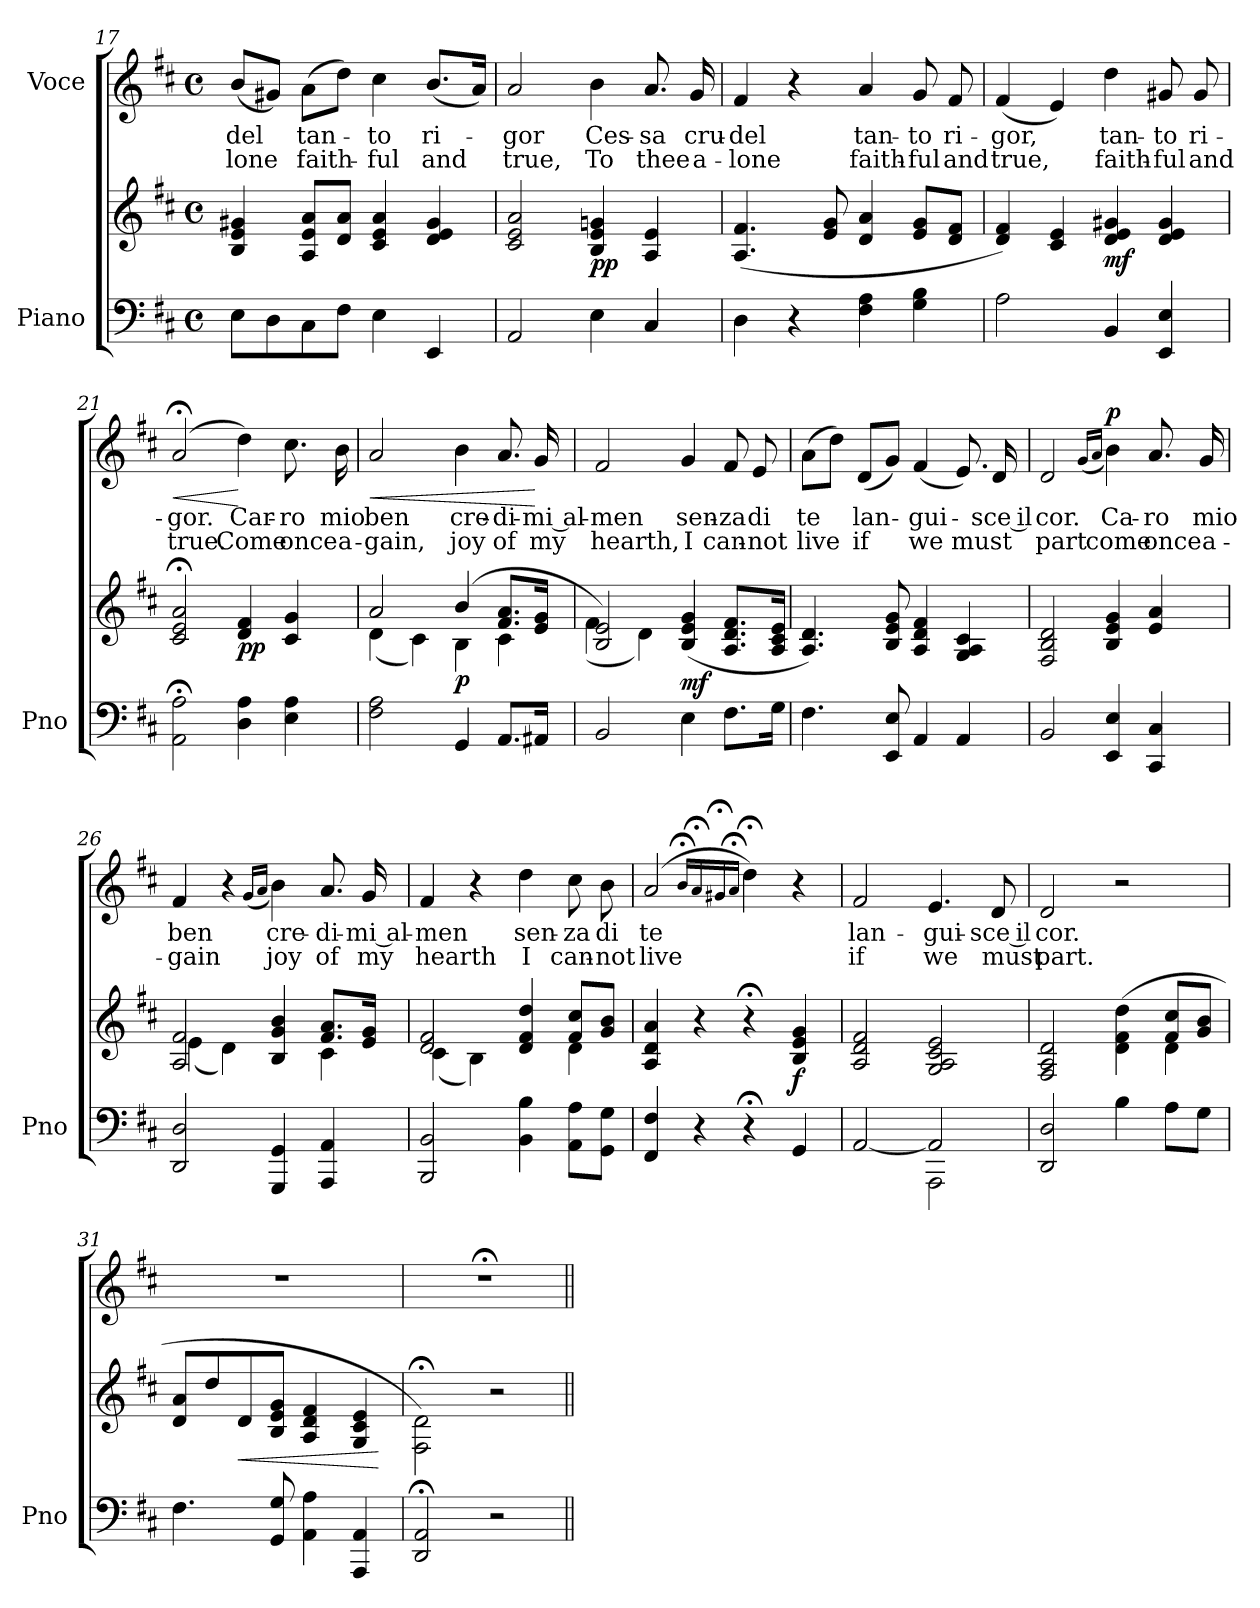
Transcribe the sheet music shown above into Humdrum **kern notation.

**kern	**kern	**dynam	**kern	**text	**text	**dynam
*part2	*part2	*part2	*part1	*part1	*part1	*part1
*staff3	*staff2	*staff2/3	*staff1	*staff1	*staff1	*staff1
*I"Piano	*	*	*I"Voce	*	*	*
*I'Pno	*	*	*	*	*	*
*clefF4	*clefG2	*	*clefG2	*	*	*
*k[f#c#]	*k[f#c#]	*	*k[f#c#]	*	*	*
*M4/4	*M4/4	*	*M4/4	*	*	*
*met(c)	*met(c)	*	*met(c)	*	*	*
=17	=17	=17	=17	=17	=17	=17
!	!	!	!	!LO:LY:b	!LO:LY:b	!
8E\L	4B/ 4e/ 4g#X/	.	(<8b/L	del	lone	.
8D\	.	.	8g#X/J)	.	.	.
!	!	!	!	!LO:LY:b	!LO:LY:b	!
8C#\	8A/ 8e/ 8a/L	.	(>8a\L	tan-	faith-	.
8F#\J	8d/ 8a/J	.	8dd\J)	.	.	.
!	!	!	!	!LO:LY:b	!LO:LY:b	!
4E\	4c#/ 4e/ 4a/	.	4cc#\	to	ful	.
!	!	!	!	!LO:LY:b	!LO:LY:b	!
4EE/	4d/ 4e/ 4g#/	.	(<8.b/L	ri-	and	.
.	.	.	16a/Jk)	.	.	.
=18	=18	=18	=18	=18	=18	=18
!	!	!	!	!LO:LY:b	!LO:LY:b	!
2AA/	2c#/ 2e/ 2a/	.	2a/	gor	true,	.
!	!	!LO:DY:b	!	!LO:LY:b	!LO:LY:b	!
4E\	4B/ 4e/ 4gn/	pp	4b\	Ces-	To	.
!	!	!	!	!LO:LY:b	!LO:LY:b	!
4C#/	4A/ 4e/	.	8.a/	sa	thee	.
!	!	!	!	!LO:LY:b	!LO:LY:b	!
.	.	.	16g/	cru-	a-	.
=19	=19	=19	=19	=19	=19	=19
!	!	!	!	!LO:LY:b	!LO:LY:b	!
4D\	(<4.A/ 4.f#/	.	4f#/	del	lone	.
4r	.	.	4r	.	.	.
.	8e/ 8g/	.	.	.	.	.
!	!	!	!	!LO:LY:b	!LO:LY:b	!
4F#\ 4A\	4d/ 4a/	.	4a/	tan-	faith-	.
!	!	!	!	!LO:LY:b	!LO:LY:b	!
4G\ 4B\	8e/ 8g/L	.	8g/	to	ful	.
!	!	!	!	!LO:LY:b	!LO:LY:b	!
.	8d/ 8f#/J	.	8f#/	ri-	and	.
!!LO:LB:g=z
=20	=20	=20	=20	=20	=20	=20
!	!	!	!	!LO:LY:b	!LO:LY:b	!
2A\	4d/ 4f#/)	.	(<4f#/	gor,	true,	.
.	4c#/ 4e/	.	4e/)	.	.	.
!	!	!LO:DY:b	!	!LO:LY:b	!LO:LY:b	!
4BB/	4d/ 4e/ 4g#X/	mf	4dd\	tan-	faith-	.
!	!	!	!	!LO:LY:b	!LO:LY:b	!
4EE/ 4E/	4d/ 4e/ 4g#/	.	8g#X/	to	ful	.
!	!	!	!	!LO:LY:b	!LO:LY:b	!
.	.	.	8g#/	ri-	and	.
=21	=21	=21	=21	=21	=21	=21
!	!	!	!	!LO:LY:b	!LO:LY:b	!LO:HP:b
2AA\;< 2A\;<	2c#/;< 2e/;< 2a/;<	.	(>2a;</	gor.	true.	<
!	!	!LO:DY:b	!	!LO:LY:b	!LO:LY:b	!LO:DY:n=1:a
4D\ 4A\	4d/ 4f#/	pp	4dd\)	Car-	Come	[ other-dynamics
!	!	!	!	!LO:LY:b	!LO:LY:b	!
4E\ 4A\	4c#/ 4g/	.	8.cc#\	ro	once	.
!	!	!	!	!LO:LY:b	!LO:LY:b	!
.	.	.	16b\	mio	a-	.
=22	=22	=22	=22	=22	=22	=22
*	*^	*	*	*	*	*
!	!	!	!	!	!LO:LY:b	!LO:LY:b	!LO:HP:b
2F#\ 2A\	2a/	(<4d\	.	2a/	ben	gain,	<
.	.	4c#\)	.	.	.	.	.
!	!	!	!LO:DY:b	!	!LO:LY:b	!LO:LY:b	!
4GG/	(>4b/	4B\	p	4b\	cre-	joy	.
!	!	!	!	!	!LO:LY:b	!LO:LY:b	!
8.AA/L	8.f#/ 8.a/L	4c#\	.	8.a/	di-	of	.
!	!	!	!	!	!LO:LY:b	!LO:LY:b	!
16AA#X/Jk	16e/ 16g/Jk	.	.	16g/	mi al-	my	[
=23	=23	=23	=23	=23	=23	=23	=23
!	!	!	!	!	!LO:LY:b	!LO:LY:b	!
2BB/	2B/ 2e/)	(<4f#\	.	2f#/	men	hearth,	.
.	.	4d\)	.	.	.	.	.
!	!	!	!LO:DY:b	!	!LO:LY:b	!LO:LY:b	!
4E\	(>4B/ 4e/ 4g/	2ryy	mf	4g/	sen-	I	.
!	!	!	!	!	!LO:LY:b	!LO:LY:b	!
8.F#\L	8.A/ 8.d/ 8.f#/L	.	.	8f#/	za	can-	.
!	!	!	!	!	!LO:LY:b	!LO:LY:b	!
.	.	.	.	8e/	di	not	.
16G\Jk	16A/ 16c#/ 16e/Jk	.	.	.	.	.	.
*	*v	*v	*	*	*	*	*
!!LO:LB:g=z
=24	=24	=24	=24	=24	=24	=24
!	!	!	!	!LO:LY:b	!LO:LY:b	!
4.F#\	4.A/ 4.d/)	.	(>8a\L	te	live	.
.	.	.	8dd\J)	.	.	.
!	!	!	!	!LO:LY:b	!LO:LY:b	!
.	.	.	(<8d/L	lan-	if	.
8EE/ 8E/	8B/ 8e/ 8g/	.	8g/J)	.	.	.
!	!	!	!	!LO:LY:b	!LO:LY:b	!
4AA/	4A/ 4d/ 4f#/	.	(<4f#/	gui-	we	.
!	!	!	!	!	!LO:LY:b	!
4AA/	4G/ 4A/ 4c#/	.	8.e/)	.	must	.
!	!	!	!	!LO:LY:b	!	!
.	.	.	16d/	sce il	.	.
=25	=25	=25	=25	=25	=25	=25
!	!	!	!	!LO:LY:b	!LO:LY:b	!
2BB/	2F#/ 2B/ 2d/	.	2d/	cor.	part	.
.	.	.	(<16qg/LL	.	.	.
.	.	.	16qa/JJ	.	.	.
!	!	!	!	!LO:LY:b	!LO:LY:b	!LO:DY:a
4EE/ 4E/	4B/ 4e/ 4g/	.	4b\)	Ca-	come	p
!	!	!	!	!LO:LY:b	!LO:LY:b	!
4CC#/ 4C#/	4e/ 4a/	.	8.a/	ro	once	.
!	!	!	!	!LO:LY:b	!LO:LY:b	!
.	.	.	16g/	mio	a-	.
=26	=26	=26	=26	=26	=26	=26
*	*^	*	*	*	*	*
!	!	!	!	!	!LO:LY:b	!LO:LY:b	!
2DD/ 2D/	2A/ 2f#/	(<4e\	.	4f#/	ben	gain	.
.	.	4d\)	.	4r	.	.	.
.	.	.	.	(<16qg/LL	.	.	.
.	.	.	.	16qa/JJ	.	.	.
!	!	!	!	!	!LO:LY:b	!LO:LY:b	!
4GGG/ 4GG/	4B/ 4g/ 4b/	4ryy	.	4b\)	cre-	joy	.
!	!	!	!	!	!LO:LY:b	!LO:LY:b	!
4AAA/ 4AA/	8.f#/ 8.a/L	4c#\	.	8.a/	di-	of	.
!	!	!	!	!	!LO:LY:b	!LO:LY:b	!
.	16e/ 16g/Jk	.	.	16g/	mi al-	my	.
=27	=27	=27	=27	=27	=27	=27	=27
!	!	!	!	!	!LO:LY:b	!LO:LY:b	!
2BBB/ 2BB/	2d/ 2f#/	(<4c#\	.	4f#/	men	hearth	.
.	.	4B\)	.	4r	.	.	.
!	!	!	!	!	!LO:LY:b	!LO:LY:b	!
4BB\ 4B\	4d/ 4f#/ 4dd/	4ryy	.	4dd\	sen-	I	.
!	!	!	!	!	!LO:LY:b	!LO:LY:b	!
8AA\ 8A\L	8f#/ 8cc#/L	4d\	.	8cc#\	za	can-	.
!	!	!	!	!	!LO:LY:b	!LO:LY:b	!
8GG\ 8G\J	8g/ 8b/J	.	.	8b\	di	not	.
*	*v	*v	*	*	*	*	*
!!LO:LB:g=z
=28	=28	=28	=28	=28	=28	=28
!	!	!	!	!LO:LY:b	!LO:LY:b	!
4FF#/ 4F#/	4A/ 4d/ 4a/	.	(>2a/	te	live	.
4r	4r	.	.	.	.	.
.	.	.	16qb;</LL	.	.	.
.	.	.	16qa;</	.	.	.
.	.	.	16qg#X;</	.	.	.
.	.	.	16qa;</JJ	.	.	.
4r;<	4r;<	.	4dd;<\)	.	.	.
!	!	!LO:DY:b	!	!	!	!
4GG/	4B/ 4e/ 4g/	f	4r	.	.	.
=29	=29	=29	=29	=29	=29	=29
*^	*	*	*	*	*	*
!	!	!	!	!	!LO:LY:b	!LO:LY:b	!
[2AA/	2ryy	2A/ 2d/ 2f#/	.	2f#/	lan-	if	.
!	!	!	!	!	!LO:LY:b	!LO:LY:b	!
2AA/]	2AAA\	2G/ 2A/ 2c#/ 2e/	.	4.e/	gui-	we	.
!	!	!	!	!	!LO:LY:b	!LO:LY:b	!
.	.	.	.	8d/	sce il	must	.
*v	*v	*	*	*	*	*	*
=30	=30	=30	=30	=30	=30	=30
*	*^	*	*	*	*	*
!	!	!	!	!	!LO:LY:b	!LO:LY:b	!
2DD/ 2D/	2F#/ 2A/ 2d/	2.ryy	.	2d/	cor.	part.	.
4B\	(<4d\ 4f#\ 4dd\	.	.	2r	.	.	.
8A\L	8f#/ 8cc#/L	4d\	.	.	.	.	.
8G\J	8g/ 8b/J	.	.	.	.	.	.
*	*v	*v	*	*	*	*	*
=31	=31	=31	=31	=31	=31	=31
4.F#\	8d/ 8a/L	.	1r	.	.	.
.	8dd/	.	.	.	.	.
!	!	!LO:HP:b	!	!	!	!
.	8d/	<	.	.	.	.
8GG/ 8G/	8B/ 8e/ 8g/J	.	.	.	.	.
4AA\ 4A\	4A/ 4d/ 4f#/	.	.	.	.	.
4AAA/ 4AA/	4G/ 4c#/ 4e/	.	.	.	.	.
.	.	[	.	.	.	.
=32	=32	=32	=32	=32	=32	=32
2DD/;< 2AA/;<	2F#\;< 2d\;<)	.	1r;<	.	.	.
2r	2r	.	.	.	.	.
=||	=||	=||	=||	=||	=||	=||
*-	*-	*-	*-	*-	*-	*-
